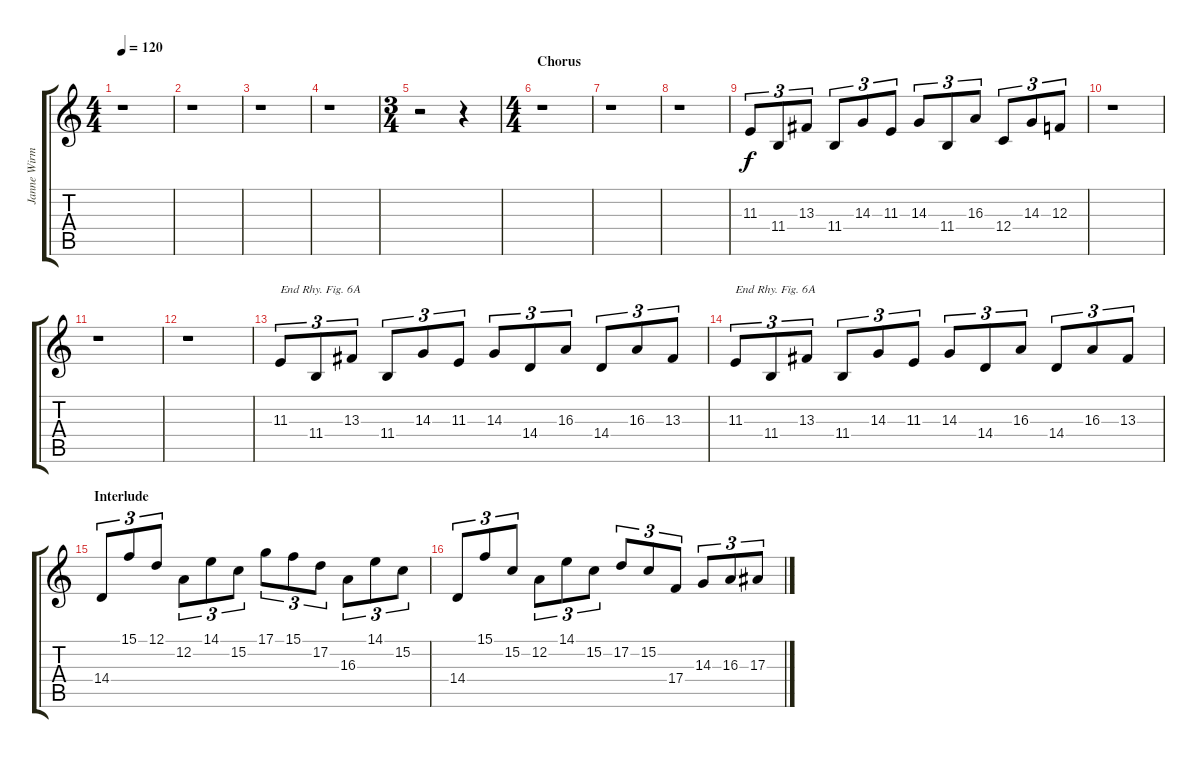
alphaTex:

\track ("Janne Wirman [Lead Keyboard 2]" "Janne Wirm") {instrument pad1newage}
\staff {score tabs}
\tuning (D4 A3 F3 C3 G2 C2) {hide}
\ts (4 4)
\tempo 120
\clef g2
\ks c
r.1{dy f} |
r.1 |
r.1 |
r.1 |
\ts (3 4)
r.2 r.4 |
\ts (4 4)
\section ("" "Chorus")
r.1 |
r.1 |
r.1 |
11.3.8{tu (3 2)} 11.4.8{tu (3 2)} 13.3.8{tu (3 2)} 11.4.8{tu (3 2)} 14.3.8{tu (3 2)} 11.3.8{tu (3 2)} 14.3.8{tu (3 2)} 11.4.8{tu (3 2)} 16.3.8{tu (3 2)} 12.4.8{tu (3 2)} 14.3.8{tu (3 2)} 12.3.8{tu (3 2)} |
r.1 |
r.1 |
r.1 |
11.3.8{tu (3 2) txt "End Rhy. Fig. 6A"} 11.4.8{tu (3 2)} 13.3.8{tu (3 2)} 11.4.8{tu (3 2)} 14.3.8{tu (3 2)} 11.3.8{tu (3 2)} 14.3.8{tu (3 2)} 14.4.8{tu (3 2)} 16.3.8{tu (3 2)} 14.4.8{tu (3 2)} 16.3.8{tu (3 2)} 13.3.8{tu (3 2)} |
11.3.8{tu (3 2) txt "End Rhy. Fig. 6A"} 11.4.8{tu (3 2)} 13.3.8{tu (3 2)} 11.4.8{tu (3 2)} 14.3.8{tu (3 2)} 11.3.8{tu (3 2)} 14.3.8{tu (3 2)} 14.4.8{tu (3 2)} 16.3.8{tu (3 2)} 14.4.8{tu (3 2)} 16.3.8{tu (3 2)} 13.3.8{tu (3 2)} |
\section ("" "Interlude")
14.4.8{tu (3 2)} 15.1.8{tu (3 2)} 12.1.8{tu (3 2)} 12.2.8{tu (3 2)} 14.1.8{tu (3 2)} 15.2.8{tu (3 2)} 17.1.8{tu (3 2)} 15.1.8{tu (3 2)} 17.2.8{tu (3 2)} 16.3.8{tu (3 2)} 14.1.8{tu (3 2)} 15.2.8{tu (3 2)} |
14.4.8{tu (3 2)} 15.1.8{tu (3 2)} 15.2.8{tu (3 2)} 12.2.8{tu (3 2)} 14.1.8{tu (3 2)} 15.2.8{tu (3 2)} 17.2.8{tu (3 2)} 15.2.8{tu (3 2)} 17.4.8{tu (3 2)} 14.3.8{tu (3 2)} 16.3.8{tu (3 2)} 17.3.8{tu (3 2)}
